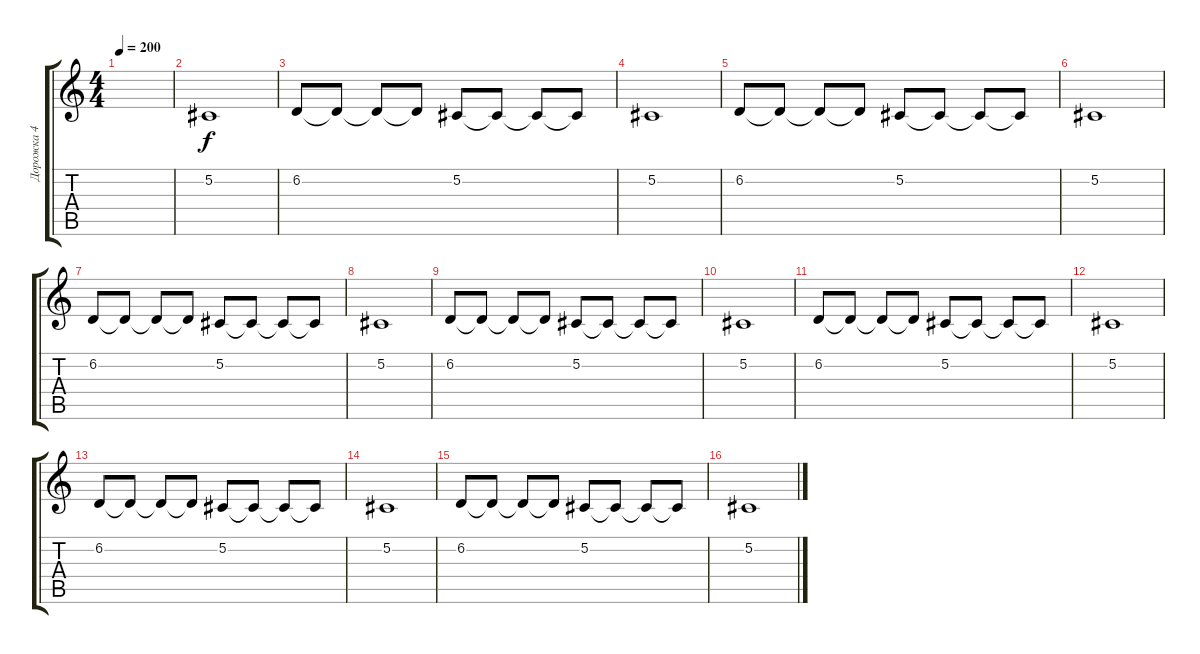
\track ("Дорожка 4" "Дорожка 4") {instrument tremolostrings}
\staff {score tabs}
\tuning (Db4 Ab3 E3 B2 Gb2 Db2) {hide}
\ts (4 4)
\tempo 200
\clef g2
\ks c
|
5.2.1 |
6.2.8 6.2{t}.8 6.2{t}.8 6.2{t}.8 5.2.8 5.2{t}.8 5.2{t}.8 5.2{t}.8 |
5.2.1 |
6.2.8 6.2{t}.8 6.2{t}.8 6.2{t}.8 5.2.8 5.2{t}.8 5.2{t}.8 5.2{t}.8 |
5.2.1 |
6.2.8 6.2{t}.8 6.2{t}.8 6.2{t}.8 5.2.8 5.2{t}.8 5.2{t}.8 5.2{t}.8 |
5.2.1 |
6.2.8 6.2{t}.8 6.2{t}.8 6.2{t}.8 5.2.8 5.2{t}.8 5.2{t}.8 5.2{t}.8 |
5.2.1 |
6.2.8 6.2{t}.8 6.2{t}.8 6.2{t}.8 5.2.8 5.2{t}.8 5.2{t}.8 5.2{t}.8 |
5.2.1 |
6.2.8 6.2{t}.8 6.2{t}.8 6.2{t}.8 5.2.8 5.2{t}.8 5.2{t}.8 5.2{t}.8 |
5.2.1 |
6.2.8 6.2{t}.8 6.2{t}.8 6.2{t}.8 5.2.8 5.2{t}.8 5.2{t}.8 5.2{t}.8 |
5.2.1
